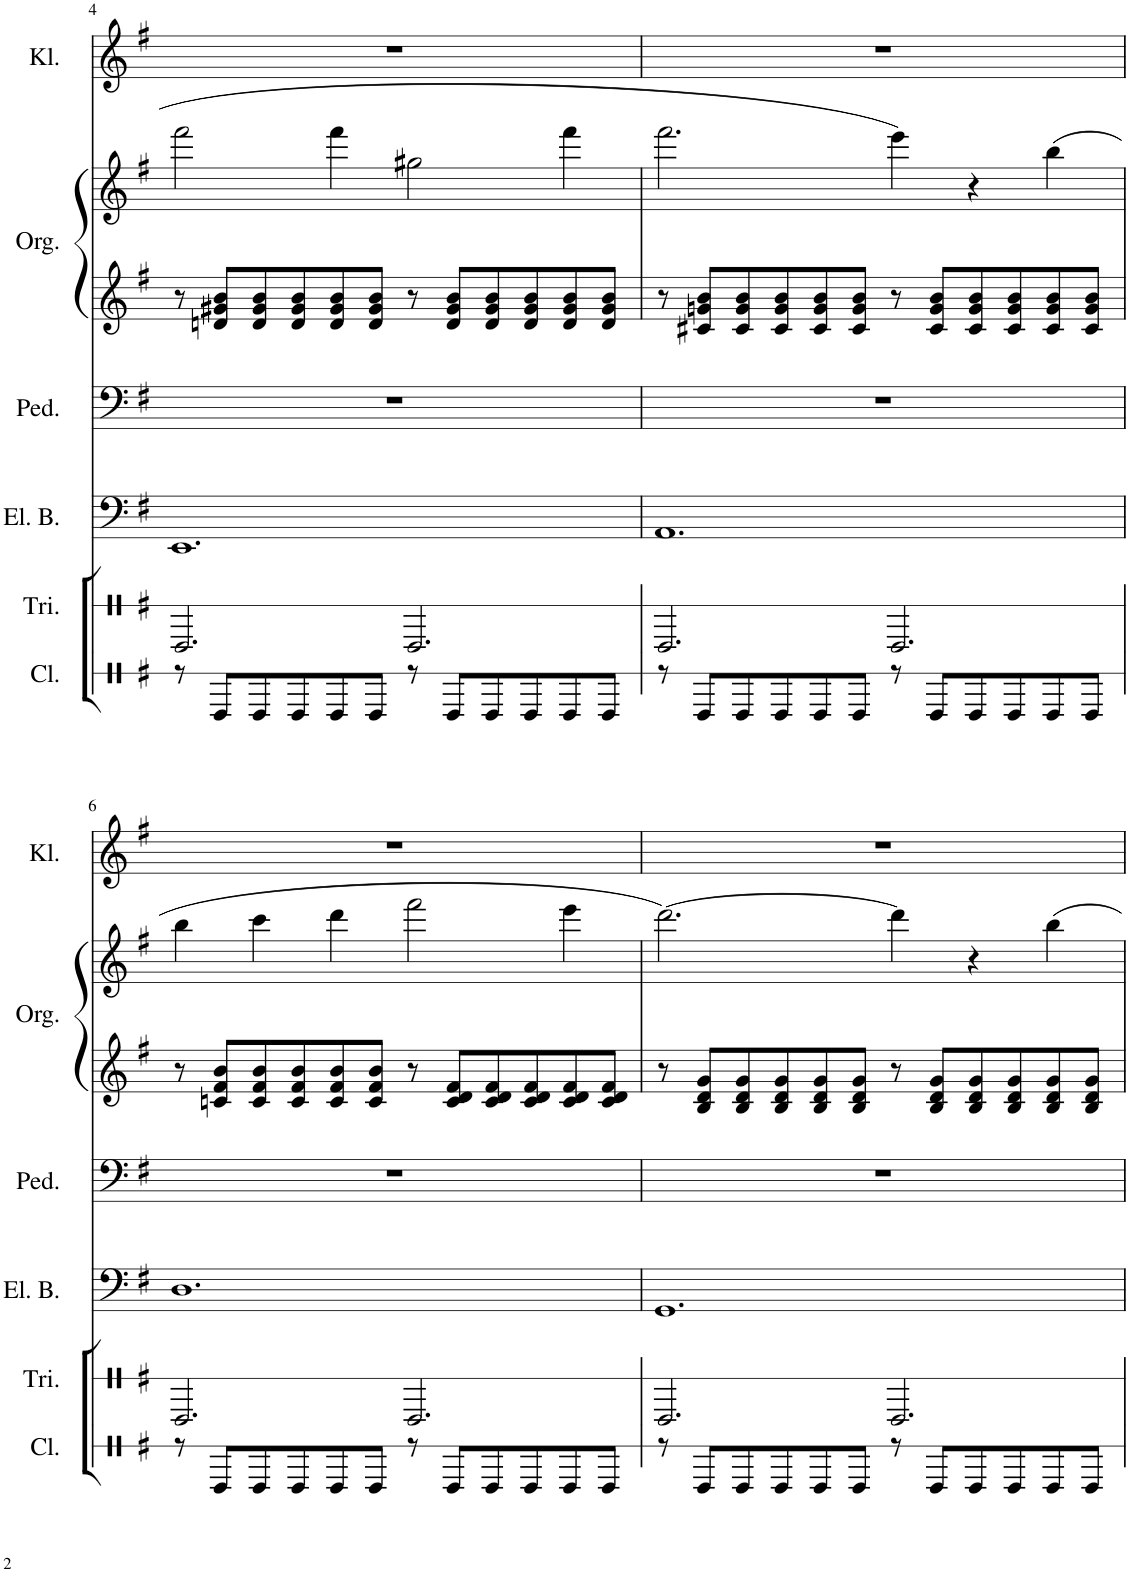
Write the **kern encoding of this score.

**kern	**kern	**kern	**kern	**kern	**kern	**kern
*part6	*part5	*part4	*part3	*part2	*part2	*part1
*staff7	*staff6	*staff5	*staff4	*staff3	*staff2	*staff1
*I"Claves	*I"Triangel	*I"Electric Bass	*I"Org. Pedal	*I"Orgel	*	*I"Klarinette
*I'Cl.	*I'Tri.	*I'El. B.	*I'Ped.	*I'Org.	*	*I'Kl.
!!LO:PB:g=z
*clefX	*clefX	*clefF4	*clefF4	*clefG2	*clefG2	*clefG2
*Trd1c2	*	*	*	*	*	*Trd1c2
*k[f#]	*k[f#]	*k[f#]	*k[f#]	*k[f#]	*k[f#]	*k[f#]
*M6/4	*M6/4	*M6/4	*M6/4	*M6/4	*M6/4	*M6/4
=4	=4	=4	=4	=4	=4	=4
8r	2.e/	1.EE	1.r	8r	2fff#\	1.r
8e/L	.	.	.	8dn/ 8g#X/ 8b/L	.	.
8e/	.	.	.	8d/ 8g#/ 8b/	.	.
8e/	.	.	.	8d/ 8g#/ 8b/	.	.
8e/	.	.	.	8d/ 8g#/ 8b/	4fff#\	.
8e/J	.	.	.	8d/ 8g#/ 8b/J	.	.
8r	2.e/	.	.	8r	2gg#X\	.
8e/L	.	.	.	8d/ 8g#/ 8b/L	.	.
8e/	.	.	.	8d/ 8g#/ 8b/	.	.
8e/	.	.	.	8d/ 8g#/ 8b/	.	.
8e/	.	.	.	8d/ 8g#/ 8b/	4fff#\	.
8e/J	.	.	.	8d/ 8g#/ 8b/J	.	.
=5	=5	=5	=5	=5	=5	=5
8r	2.e/	1.AA	1.r	8r	2.fff#\	1.r
8e/L	.	.	.	8c#X/ 8gn/ 8b/L	.	.
8e/	.	.	.	8c#/ 8g/ 8b/	.	.
8e/	.	.	.	8c#/ 8g/ 8b/	.	.
8e/	.	.	.	8c#/ 8g/ 8b/	.	.
8e/J	.	.	.	8c#/ 8g/ 8b/J	.	.
8r	2.e/	.	.	8r	4eee\	.
8e/L	.	.	.	8c#/ 8g/ 8b/L	.	.
8e/	.	.	.	8c#/ 8g/ 8b/	4r	.
8e/	.	.	.	8c#/ 8g/ 8b/	.	.
8e/	.	.	.	8c#/ 8g/ 8b/	(4bb\	.
8e/J	.	.	.	8c#/ 8g/ 8b/J	.	.
!!LO:LB:g=z
=6	=6	=6	=6	=6	=6	=6
8r	2.e/	1.D	1.r	8r	4bb\	1.r
8e/L	.	.	.	8cn/ 8f#/ 8b/L	.	.
8e/	.	.	.	8c/ 8f#/ 8b/	4ccc\	.
8e/	.	.	.	8c/ 8f#/ 8b/	.	.
8e/	.	.	.	8c/ 8f#/ 8b/	4ddd\	.
8e/J	.	.	.	8c/ 8f#/ 8b/J	.	.
8r	2.e/	.	.	8r	2fff#\	.
8e/L	.	.	.	8c/ 8d/ 8f#/L	.	.
8e/	.	.	.	8c/ 8d/ 8f#/	.	.
8e/	.	.	.	8c/ 8d/ 8f#/	.	.
8e/	.	.	.	8c/ 8d/ 8f#/	4eee\	.
8e/J	.	.	.	8c/ 8d/ 8f#/J	.	.
=7	=7	=7	=7	=7	=7	=7
8r	2.e/	1.GG	1.r	8r	[2.ddd\)	1.r
8e/L	.	.	.	8B/ 8d/ 8g/L	.	.
8e/	.	.	.	8B/ 8d/ 8g/	.	.
8e/	.	.	.	8B/ 8d/ 8g/	.	.
8e/	.	.	.	8B/ 8d/ 8g/	.	.
8e/J	.	.	.	8B/ 8d/ 8g/J	.	.
8r	2.e/	.	.	8r	4ddd\]	.
8e/L	.	.	.	8B/ 8d/ 8g/L	.	.
8e/	.	.	.	8B/ 8d/ 8g/	4r	.
8e/	.	.	.	8B/ 8d/ 8g/	.	.
8e/	.	.	.	8B/ 8d/ 8g/	4bb\	.
8e/J	.	.	.	8B/ 8d/ 8g/J	.	.
=	=	=	=	=	=	=
*-	*-	*-	*-	*-	*-	*-
